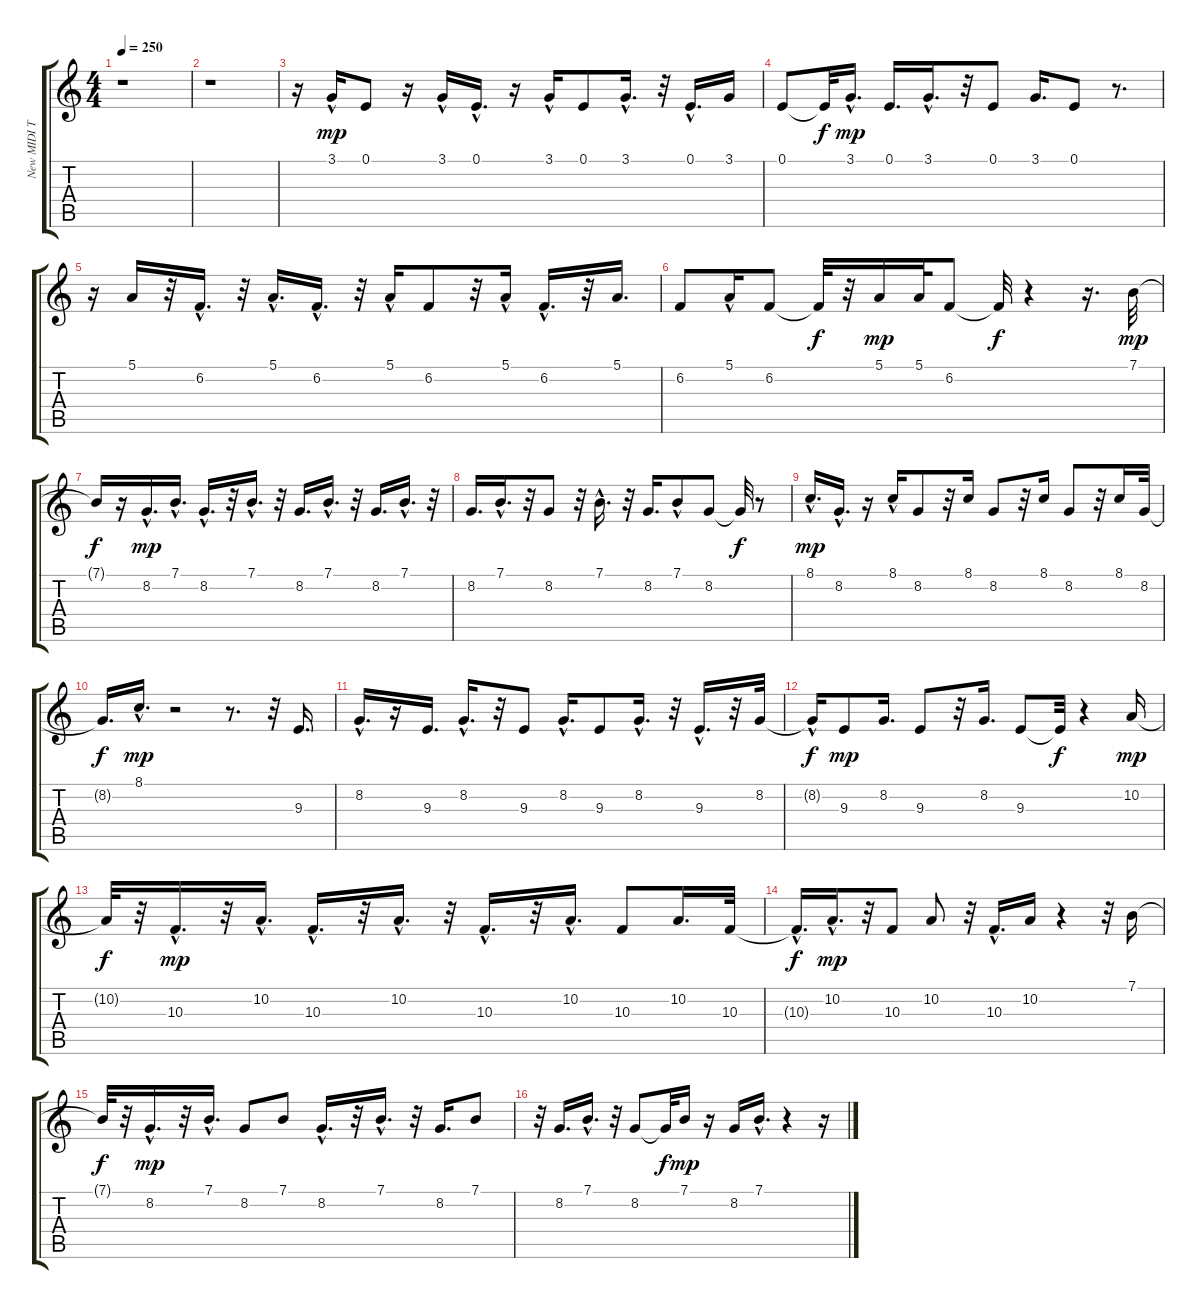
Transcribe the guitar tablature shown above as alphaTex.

\track ("New MIDI Track" "New MIDI T") {instrument xylophone}
\staff {score tabs}
\tuning (E4 B3 G3 D3 A2 E2) {hide}
\ts (4 4)
\tempo 250
\clef g2
\ks c
r.1{dy mp} |
r.1 |
r.16 3.1{hac}.16 0.1.8 r.16 3.1{hac}.16 0.1{hac}.16{d} r.16 3.1{hac}.16 0.1.8 3.1{hac}.16{d} r.32 0.1{hac}.16{d} 3.1.16 |
0.1.8 0.1{t}.32{dy f} 3.1{hac}.16{d dy mp} 0.1.16{d} 3.1{hac}.16{d} r.32 0.1.8 3.1.16{d} 0.1.8 r.8{d} |
r.16 5.1.16 r.32 6.2{hac}.16{d} r.32 5.1{hac}.16{d} 6.2{hac}.16{d} r.32 5.1{hac}.16 6.2.8 r.32 5.1{hac}.16 6.2{hac}.16{d} r.32 5.1.16{d} |
6.2.8 5.1{hac}.16 6.2.8 6.2{t}.32{dy f} r.32 5.1.16{dy mp} 5.1.32 6.2.8 6.2{t}.32{dy f} r.4 r.16{d} 7.1.32{dy mp} |
7.1{t}.16{dy f} r.16 8.2{hac}.16{d dy mp} 7.1{hac}.16{d} 8.2{hac}.16{d} r.32 7.1{hac}.16{d} r.32 8.2.16{d} 7.1{hac}.16{d} r.32 8.2.16{d} 7.1{hac}.16{d} r.32 |
8.2.16{d} 7.1{hac}.16{d} r.32 8.2.8 r.32 7.1{hac}.16{d} r.32 8.2.16{d} 7.1{hac}.8 8.2.8 8.2{t}.32{dy f} r.8 |
8.1{hac}.16{d dy mp} 8.2{hac}.16{d} r.16 8.1{hac}.16 8.2.8 r.32 8.1.16 8.2.8 r.32 8.1.16 8.2.8 r.32 8.1.16 8.2.32 |
8.2{t}.16{d dy f} 8.1{hac}.16{d dy mp} r.2 r.8{d} r.32 9.3.16{d} |
8.2{hac}.16{d} r.16 9.3.16{d} 8.2{hac}.16{d} r.32 9.3.8 8.2{hac}.16{d} 9.3.8 8.2{hac}.16{d} r.32 9.3{hac}.16{d} r.32 8.2.32 |
8.2{hac t}.16{dy f} 9.3.8{dy mp} 8.2.16{d} 9.3.8 r.32 8.2.16{d} 9.3.8 9.3{t}.32{dy f} r.4 10.2.16{dy mp} |
10.2{t}.32{dy f} r.32 10.3{hac}.16{d dy mp} r.32 10.2{hac}.16{d} 10.3{hac}.16{d} r.32 10.2{hac}.16{d} r.32 10.3{hac}.16{d} r.32 10.2{hac}.16{d} 10.3.8 10.2.16{d} 10.3.32 |
10.3{hac t}.16{d dy f} 10.2{hac}.16{d dy mp} r.32 10.3.8 10.2.8 r.32 10.3{hac}.16{d} 10.2.16 r.4 r.32 7.1.16 |
7.1{t}.32{dy f} r.32 8.2{hac}.16{d dy mp} r.32 7.1{hac}.16{d} 8.2.8 7.1.8 8.2{hac}.16{d} r.32 7.1{hac}.16{d} r.32 8.2.16{d} 7.1.8 |
r.32 8.2.16{d} 7.1{hac}.16{d} r.32 8.2.8 8.2{t}.32{dy f} 7.1.16{dy mp} r.16 8.2.16 7.1{hac}.16{d} r.4 r.16
